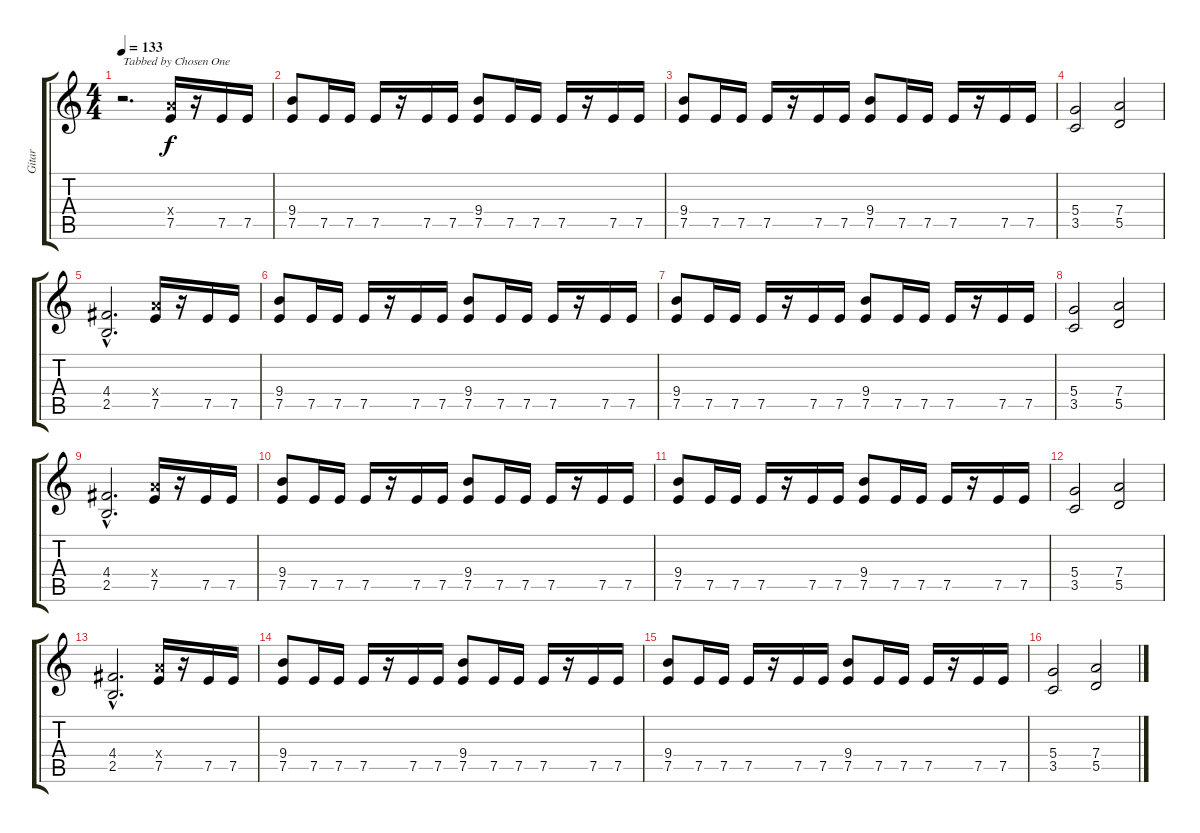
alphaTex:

\track ("Gitar" "Gitar") {instrument distortionguitar}
\staff {score tabs}
\tuning (E4 B3 G3 D3 A2 E2) {hide}
\ts (4 4)
\tempo 133
\clef g2
\ks c
r.2{d txt "Tabbed by Chosen One" dy f instrument distortionguitar} (7.4{x} 7.5).16 r.16 7.5.16 7.5.16 |
(9.4 7.5).8 7.5.16 7.5.16 7.5.16 r.16 7.5.16 7.5.16 (9.4 7.5).8 7.5.16 7.5.16 7.5.16 r.16 7.5.16 7.5.16 |
(9.4 7.5).8 7.5.16 7.5.16 7.5.16 r.16 7.5.16 7.5.16 (9.4 7.5).8 7.5.16 7.5.16 7.5.16 r.16 7.5.16 7.5.16 |
(5.4 3.5).2 (7.4 5.5).2 |
(4.4{hac} 2.5{hac}).2{d} (7.4{x} 7.5).16 r.16 7.5.16 7.5.16 |
(9.4 7.5).8 7.5.16 7.5.16 7.5.16 r.16 7.5.16 7.5.16 (9.4 7.5).8 7.5.16 7.5.16 7.5.16 r.16 7.5.16 7.5.16 |
(9.4 7.5).8 7.5.16 7.5.16 7.5.16 r.16 7.5.16 7.5.16 (9.4 7.5).8 7.5.16 7.5.16 7.5.16 r.16 7.5.16 7.5.16 |
(5.4 3.5).2 (7.4 5.5).2 |
(4.4{hac} 2.5{hac}).2{d} (7.4{x} 7.5).16 r.16 7.5.16 7.5.16 |
(9.4 7.5).8 7.5.16 7.5.16 7.5.16 r.16 7.5.16 7.5.16 (9.4 7.5).8 7.5.16 7.5.16 7.5.16 r.16 7.5.16 7.5.16 |
(9.4 7.5).8 7.5.16 7.5.16 7.5.16 r.16 7.5.16 7.5.16 (9.4 7.5).8 7.5.16 7.5.16 7.5.16 r.16 7.5.16 7.5.16 |
(5.4 3.5).2 (7.4 5.5).2 |
(4.4{hac} 2.5{hac}).2{d} (7.4{x} 7.5).16 r.16 7.5.16 7.5.16 |
(9.4 7.5).8 7.5.16 7.5.16 7.5.16 r.16 7.5.16 7.5.16 (9.4 7.5).8 7.5.16 7.5.16 7.5.16 r.16 7.5.16 7.5.16 |
(9.4 7.5).8 7.5.16 7.5.16 7.5.16 r.16 7.5.16 7.5.16 (9.4 7.5).8 7.5.16 7.5.16 7.5.16 r.16 7.5.16 7.5.16 |
(5.4 3.5).2 (7.4 5.5).2
